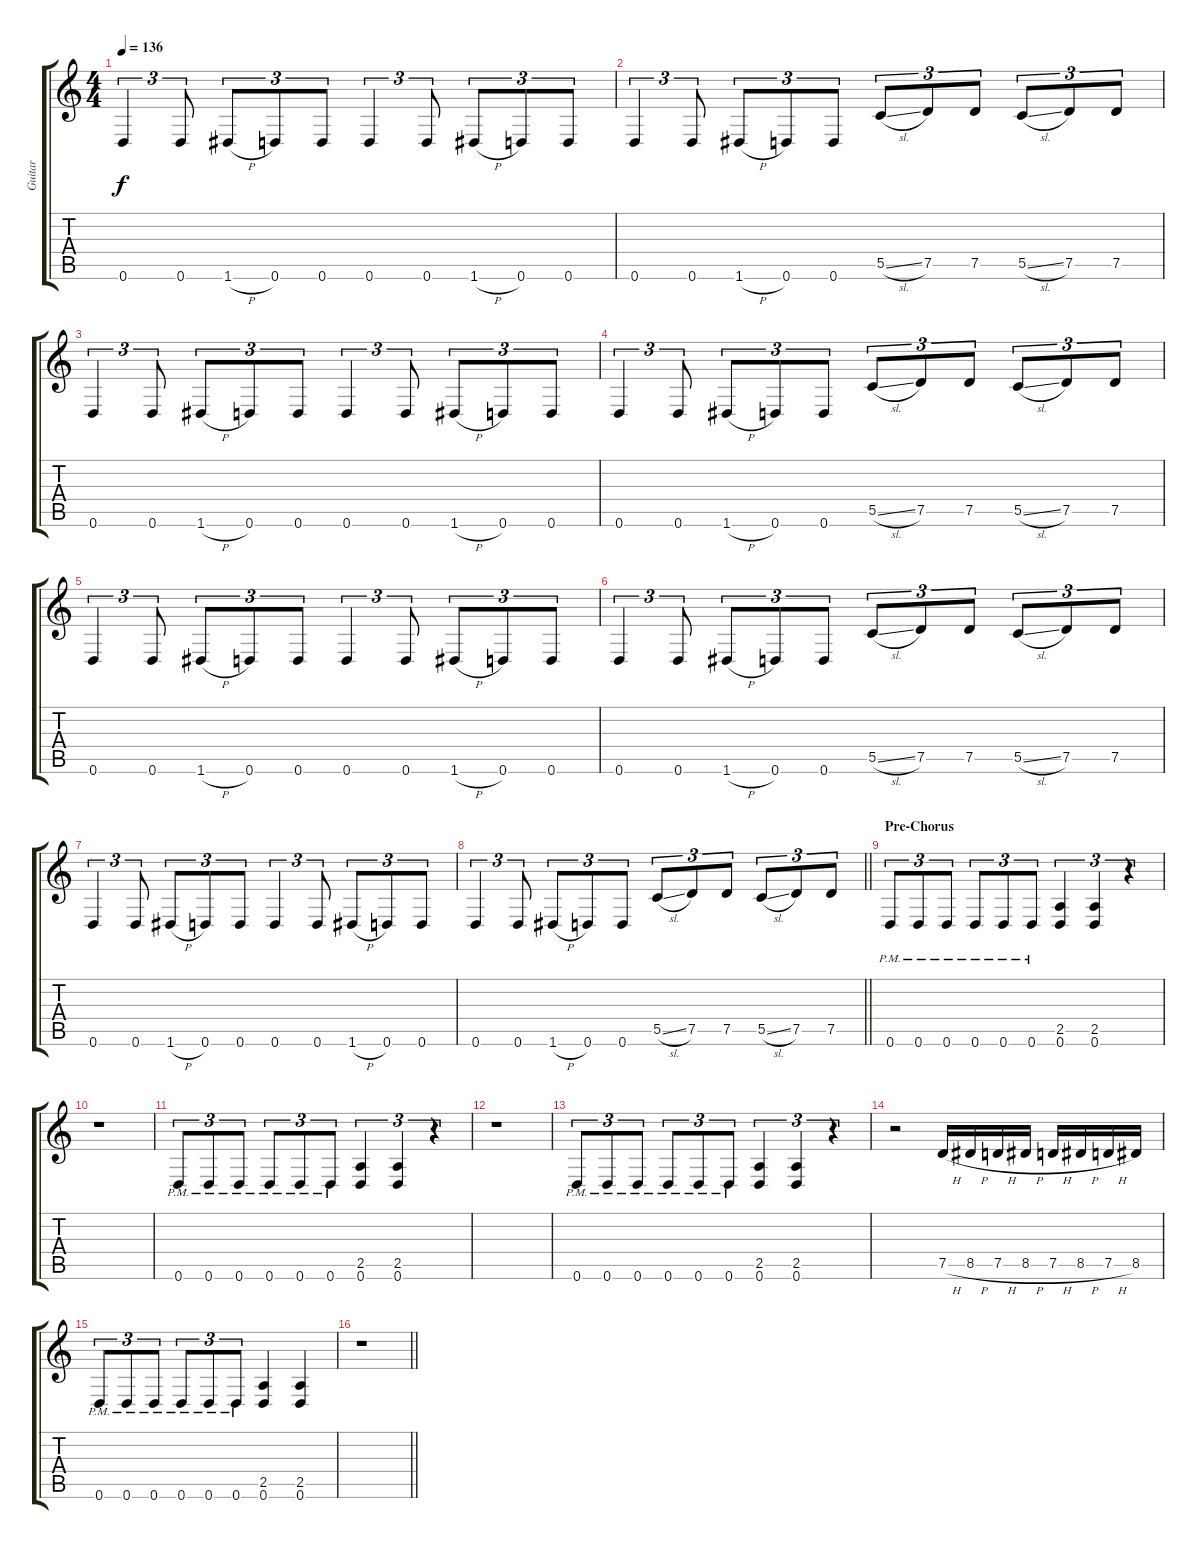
\track ("Guitar" "Guitar") {instrument distortionguitar}
\staff {score tabs}
\tuning (D4 A3 F3 C3 G2 D2) {hide}
\ts (4 4)
\tempo 136
\clef g2
\ks c
0.6.4{tu (3 2) dy f} 0.6.8{tu (3 2)} 1.6{h}.8{tu (3 2)} 0.6.8{tu (3 2)} 0.6.8{tu (3 2)} 0.6.4{tu (3 2)} 0.6.8{tu (3 2)} 1.6{h}.8{tu (3 2)} 0.6.8{tu (3 2)} 0.6.8{tu (3 2)} |
0.6.4{tu (3 2)} 0.6.8{tu (3 2)} 1.6{h}.8{tu (3 2)} 0.6.8{tu (3 2)} 0.6.8{tu (3 2)} 5.5{sl}.8{tu (3 2)} 7.5.8{tu (3 2)} 7.5.8{tu (3 2)} 5.5{sl}.8{tu (3 2)} 7.5.8{tu (3 2)} 7.5.8{tu (3 2)} |
0.6.4{tu (3 2)} 0.6.8{tu (3 2)} 1.6{h}.8{tu (3 2)} 0.6.8{tu (3 2)} 0.6.8{tu (3 2)} 0.6.4{tu (3 2)} 0.6.8{tu (3 2)} 1.6{h}.8{tu (3 2)} 0.6.8{tu (3 2)} 0.6.8{tu (3 2)} |
0.6.4{tu (3 2)} 0.6.8{tu (3 2)} 1.6{h}.8{tu (3 2)} 0.6.8{tu (3 2)} 0.6.8{tu (3 2)} 5.5{sl}.8{tu (3 2)} 7.5.8{tu (3 2)} 7.5.8{tu (3 2)} 5.5{sl}.8{tu (3 2)} 7.5.8{tu (3 2)} 7.5.8{tu (3 2)} |
0.6.4{tu (3 2)} 0.6.8{tu (3 2)} 1.6{h}.8{tu (3 2)} 0.6.8{tu (3 2)} 0.6.8{tu (3 2)} 0.6.4{tu (3 2)} 0.6.8{tu (3 2)} 1.6{h}.8{tu (3 2)} 0.6.8{tu (3 2)} 0.6.8{tu (3 2)} |
0.6.4{tu (3 2)} 0.6.8{tu (3 2)} 1.6{h}.8{tu (3 2)} 0.6.8{tu (3 2)} 0.6.8{tu (3 2)} 5.5{sl}.8{tu (3 2)} 7.5.8{tu (3 2)} 7.5.8{tu (3 2)} 5.5{sl}.8{tu (3 2)} 7.5.8{tu (3 2)} 7.5.8{tu (3 2)} |
0.6.4{tu (3 2)} 0.6.8{tu (3 2)} 1.6{h}.8{tu (3 2)} 0.6.8{tu (3 2)} 0.6.8{tu (3 2)} 0.6.4{tu (3 2)} 0.6.8{tu (3 2)} 1.6{h}.8{tu (3 2)} 0.6.8{tu (3 2)} 0.6.8{tu (3 2)} |
\barLineRight lightlight
0.6.4{tu (3 2)} 0.6.8{tu (3 2)} 1.6{h}.8{tu (3 2)} 0.6.8{tu (3 2)} 0.6.8{tu (3 2)} 5.5{sl}.8{tu (3 2)} 7.5.8{tu (3 2)} 7.5.8{tu (3 2)} 5.5{sl}.8{tu (3 2)} 7.5.8{tu (3 2)} 7.5.8{tu (3 2)} |
\section ("" "Pre-Chorus")
0.6{pm}.8{tu (3 2)} 0.6{pm}.8{tu (3 2)} 0.6{pm}.8{tu (3 2)} 0.6{pm}.8{tu (3 2)} 0.6{pm}.8{tu (3 2)} 0.6{pm}.8{tu (3 2)} (2.5 0.6).4{tu (3 2)} (2.5 0.6).4{tu (3 2)} r.4{tu (3 2)} |
r.1 |
0.6{pm}.8{tu (3 2)} 0.6{pm}.8{tu (3 2)} 0.6{pm}.8{tu (3 2)} 0.6{pm}.8{tu (3 2)} 0.6{pm}.8{tu (3 2)} 0.6{pm}.8{tu (3 2)} (2.5 0.6).4{tu (3 2)} (2.5 0.6).4{tu (3 2)} r.4{tu (3 2)} |
r.1 |
0.6{pm}.8{tu (3 2)} 0.6{pm}.8{tu (3 2)} 0.6{pm}.8{tu (3 2)} 0.6{pm}.8{tu (3 2)} 0.6{pm}.8{tu (3 2)} 0.6{pm}.8{tu (3 2)} (2.5 0.6).4{tu (3 2)} (2.5 0.6).4{tu (3 2)} r.4{tu (3 2)} |
r.2 7.5{h}.16 8.5{h}.16 7.5{h}.16 8.5{h}.16 7.5{h}.16 8.5{h}.16 7.5{h}.16 8.5.16 |
0.6{pm}.8{tu (3 2)} 0.6{pm}.8{tu (3 2)} 0.6{pm}.8{tu (3 2)} 0.6{pm}.8{tu (3 2)} 0.6{pm}.8{tu (3 2)} 0.6{pm}.8{tu (3 2)} (2.5 0.6).4 (2.5 0.6).4 |
\barLineRight lightlight
r.1
